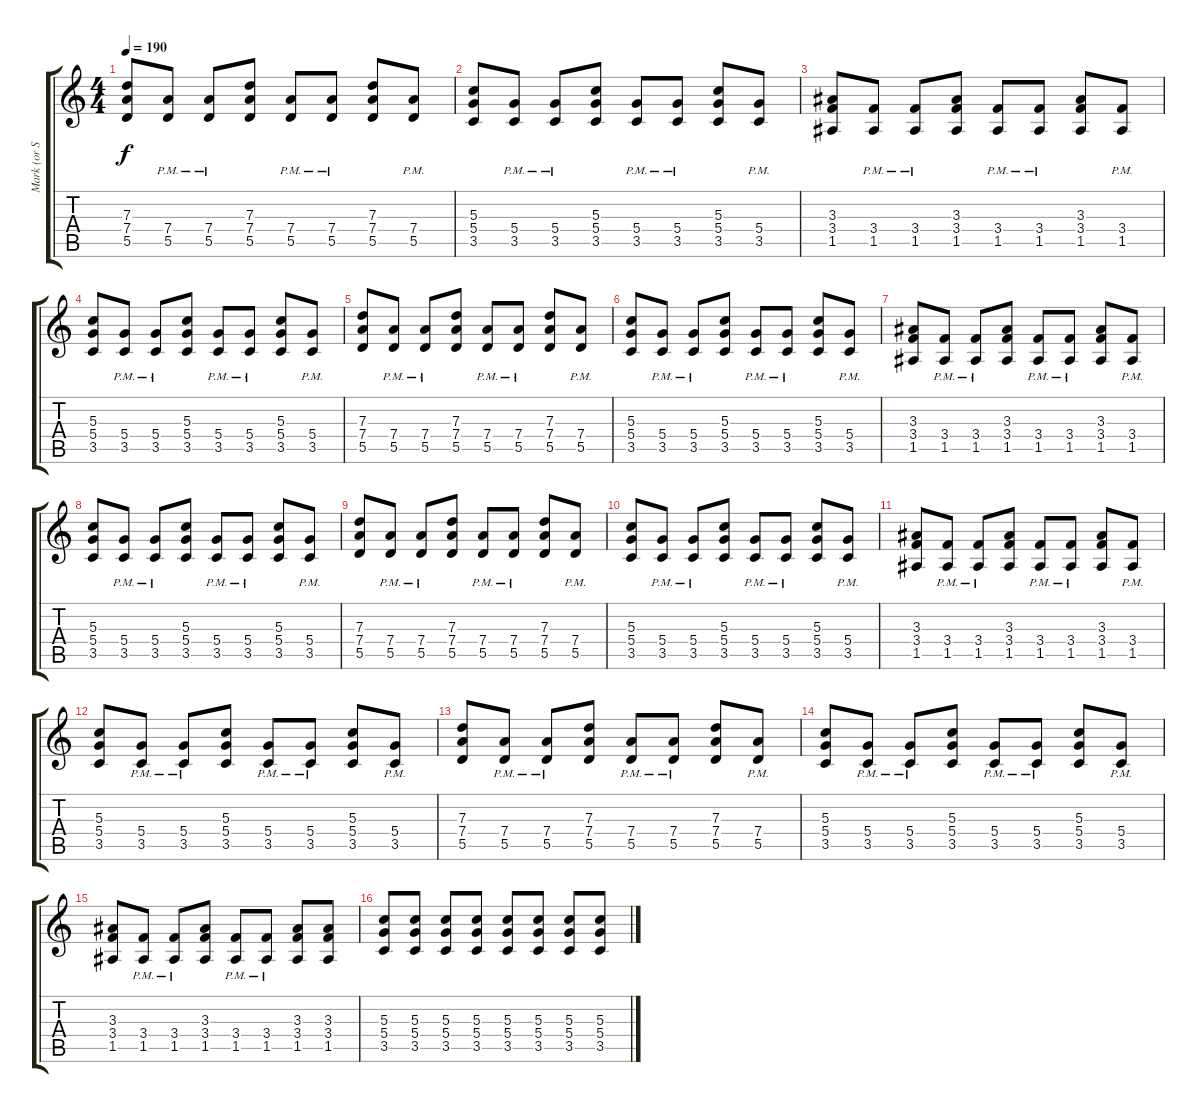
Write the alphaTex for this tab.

\track ("Mark (or Scott Studio Guitar)" "Mark (or S") {instrument distortionguitar}
\staff {score tabs}
\tuning (E4 B3 G3 D3 A2 E2) {hide}
\ts (4 4)
\tempo 190
\clef g2
\ks c
(7.3 7.4 5.5).8{dy f instrument distortionguitar} (7.4{pm} 5.5{pm}).8 (7.4{pm} 5.5{pm}).8 (7.3 7.4 5.5).8 (7.4{pm} 5.5{pm}).8 (7.4{pm} 5.5{pm}).8 (7.3 7.4 5.5).8 (7.4{pm} 5.5{pm}).8 |
(5.3 5.4 3.5).8 (5.4{pm} 3.5{pm}).8 (5.4{pm} 3.5{pm}).8 (5.3 5.4 3.5).8 (5.4{pm} 3.5{pm}).8 (5.4{pm} 3.5{pm}).8 (5.3 5.4 3.5).8 (5.4{pm} 3.5{pm}).8 |
(3.3 3.4 1.5).8 (3.4{pm} 1.5{pm}).8 (3.4{pm} 1.5{pm}).8 (3.3 3.4 1.5).8 (3.4{pm} 1.5{pm}).8 (3.4{pm} 1.5{pm}).8 (3.3 3.4 1.5).8 (3.4{pm} 1.5{pm}).8 |
(5.3 5.4 3.5).8 (5.4{pm} 3.5{pm}).8 (5.4{pm} 3.5{pm}).8 (5.3 5.4 3.5).8 (5.4{pm} 3.5{pm}).8 (5.4{pm} 3.5{pm}).8 (5.3 5.4 3.5).8 (5.4{pm} 3.5{pm}).8 |
(7.3 7.4 5.5).8 (7.4{pm} 5.5{pm}).8 (7.4{pm} 5.5{pm}).8 (7.3 7.4 5.5).8 (7.4{pm} 5.5{pm}).8 (7.4{pm} 5.5{pm}).8 (7.3 7.4 5.5).8 (7.4{pm} 5.5{pm}).8 |
(5.3 5.4 3.5).8 (5.4{pm} 3.5{pm}).8 (5.4{pm} 3.5{pm}).8 (5.3 5.4 3.5).8 (5.4{pm} 3.5{pm}).8 (5.4{pm} 3.5{pm}).8 (5.3 5.4 3.5).8 (5.4{pm} 3.5{pm}).8 |
(3.3 3.4 1.5).8 (3.4{pm} 1.5{pm}).8 (3.4{pm} 1.5{pm}).8 (3.3 3.4 1.5).8 (3.4{pm} 1.5{pm}).8 (3.4{pm} 1.5{pm}).8 (3.3 3.4 1.5).8 (3.4{pm} 1.5{pm}).8 |
(5.3 5.4 3.5).8 (5.4{pm} 3.5{pm}).8 (5.4{pm} 3.5{pm}).8 (5.3 5.4 3.5).8 (5.4{pm} 3.5{pm}).8 (5.4{pm} 3.5{pm}).8 (5.3 5.4 3.5).8 (5.4{pm} 3.5{pm}).8 |
(7.3 7.4 5.5).8 (7.4{pm} 5.5{pm}).8 (7.4{pm} 5.5{pm}).8 (7.3 7.4 5.5).8 (7.4{pm} 5.5{pm}).8 (7.4{pm} 5.5{pm}).8 (7.3 7.4 5.5).8 (7.4{pm} 5.5{pm}).8 |
(5.3 5.4 3.5).8 (5.4{pm} 3.5{pm}).8 (5.4{pm} 3.5{pm}).8 (5.3 5.4 3.5).8 (5.4{pm} 3.5{pm}).8 (5.4{pm} 3.5{pm}).8 (5.3 5.4 3.5).8 (5.4{pm} 3.5{pm}).8 |
(3.3 3.4 1.5).8 (3.4{pm} 1.5{pm}).8 (3.4{pm} 1.5{pm}).8 (3.3 3.4 1.5).8 (3.4{pm} 1.5{pm}).8 (3.4{pm} 1.5{pm}).8 (3.3 3.4 1.5).8 (3.4{pm} 1.5{pm}).8 |
(5.3 5.4 3.5).8 (5.4{pm} 3.5{pm}).8 (5.4{pm} 3.5{pm}).8 (5.3 5.4 3.5).8 (5.4{pm} 3.5{pm}).8 (5.4{pm} 3.5{pm}).8 (5.3 5.4 3.5).8 (5.4{pm} 3.5{pm}).8 |
(7.3 7.4 5.5).8 (7.4{pm} 5.5{pm}).8 (7.4{pm} 5.5{pm}).8 (7.3 7.4 5.5).8 (7.4{pm} 5.5{pm}).8 (7.4{pm} 5.5{pm}).8 (7.3 7.4 5.5).8 (7.4{pm} 5.5{pm}).8 |
(5.3 5.4 3.5).8 (5.4{pm} 3.5{pm}).8 (5.4{pm} 3.5{pm}).8 (5.3 5.4 3.5).8 (5.4{pm} 3.5{pm}).8 (5.4{pm} 3.5{pm}).8 (5.3 5.4 3.5).8 (5.4{pm} 3.5{pm}).8 |
(3.3 3.4 1.5).8 (3.4{pm} 1.5{pm}).8 (3.4{pm} 1.5{pm}).8 (3.3 3.4 1.5).8 (3.4{pm} 1.5{pm}).8 (3.4{pm} 1.5{pm}).8 (3.3 3.4 1.5).8 (3.3 3.4 1.5).8 |
(5.3 5.4 3.5).8 (5.3 5.4 3.5).8 (5.3 5.4 3.5).8 (5.3 5.4 3.5).8 (5.3 5.4 3.5).8 (5.3 5.4 3.5).8 (5.3 5.4 3.5).8 (5.3 5.4 3.5).8
